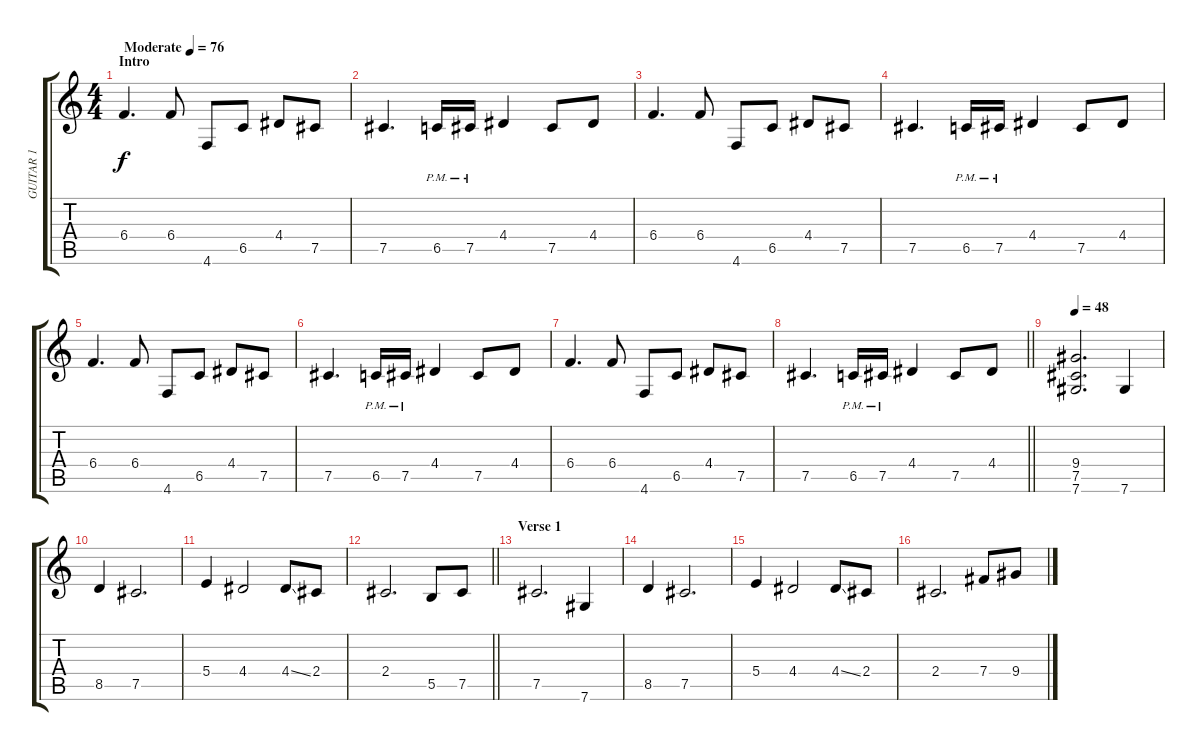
\track ("GUITAR 1" "GUITAR 1") {instrument overdrivenguitar}
\staff {score tabs}
\tuning (Db4 Ab3 E3 B2 Gb2 Db2) {hide}
\ts (4 4)
\section ("" "Intro")
\tempo (76 "Moderate")
\clef g2
\ks c
6.4.4{d dy f instrument overdrivenguitar} 6.4.8 4.6.8 6.5.8 4.4.8 7.5.8 |
7.5.4{d} 6.5{pm}.16 7.5{pm}.16 4.4.4 7.5.8 4.4.8 |
6.4.4{d} 6.4.8 4.6.8 6.5.8 4.4.8 7.5.8 |
7.5.4{d} 6.5{pm}.16 7.5{pm}.16 4.4.4 7.5.8 4.4.8 |
6.4.4{d} 6.4.8 4.6.8 6.5.8 4.4.8 7.5.8 |
7.5.4{d} 6.5{pm}.16 7.5{pm}.16 4.4.4 7.5.8 4.4.8 |
6.4.4{d} 6.4.8 4.6.8 6.5.8 4.4.8 7.5.8 |
\barLineRight lightlight
7.5.4{d} 6.5{pm}.16 7.5{pm}.16 4.4.4 7.5.8 4.4.8 |
\tempo 48
(9.4 7.5 7.6).2{d} 7.6.4 |
8.5.4 7.5.2{d} |
5.4.4 4.4.2 4.4{ss}.8 2.4.8 |
\barLineRight lightlight
2.4.2{d} 5.5.8 7.5.8 |
\section ("" "Verse 1")
7.5.2{d} 7.6.4 |
8.5.4 7.5.2{d} |
5.4.4 4.4.2 4.4{ss}.8 2.4.8 |
2.4.2{d} 7.4.8 9.4.8
